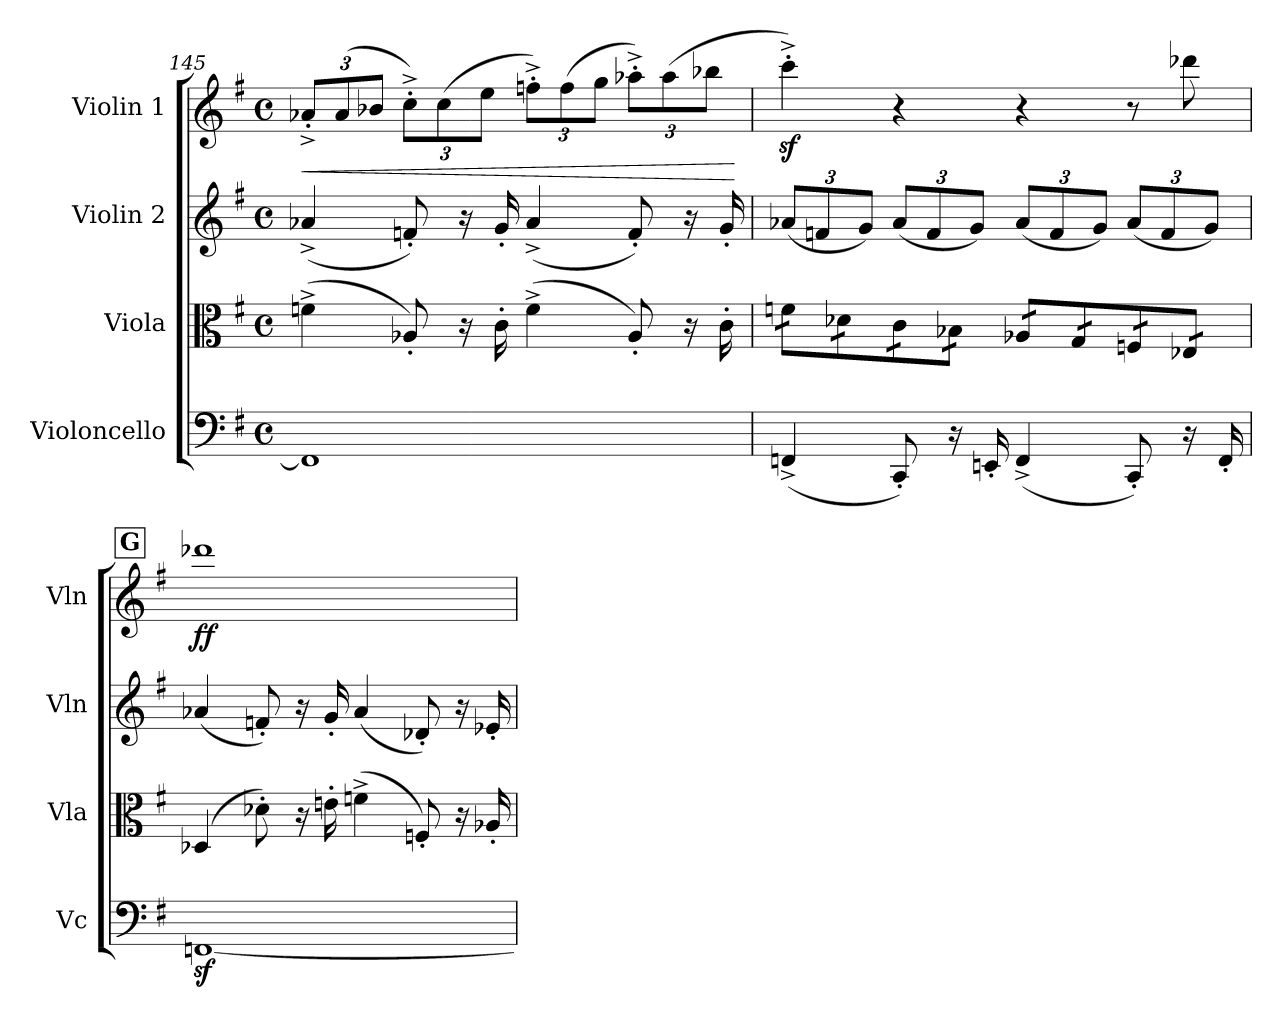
**kern	**kern	**kern	**kern	**dynam
*part4	*part3	*part2	*part1	*part1
*staff4	*staff3	*staff2	*staff1	*staff1
*I"Violoncello	*I"Viola	*I"Violin 2	*I"Violin 1	*
*I'Vc	*I'Vla	*I'Vln	*I'Vln	*
!!LO:LB:g=z
*clefF4	*clefC3	*clefG2	*clefG2	*
*k[f#]	*k[f#]	*k[f#]	*k[f#]	*
*M4/4	*M4/4	*M4/4	*M4/4	*
*met(c)	*met(c)	*met(c)	*met(c)	*
*	*	*	*Xbrackettup	*
=145	=145	=145	=145	=145
!	!	!	!	!LO:HP:b
1FF]	(4fn^\	(4a-X^/	12a-X'^/L	<
.	.	.	(12a-/	.
.	.	.	12b-X/J	.
.	8A-X'/)	8fn'/)	12cc'^\L)	.
.	.	.	(12cc\	.
.	16r	16r	.	.
.	.	.	12ee\J	.
.	16c'\	16g'/	.	.
.	(4f^\	(4a-^/	12ffn'^\L)	.
.	.	.	(12ff\	.
.	.	.	12gg\J	.
.	8A-'/)	8f'/)	12aa-X'^\L)	.
.	.	.	(12aa-\	.
.	16r	16r	.	.
.	.	.	12bb-X\J	.
.	16c'\	16g'/	.	.
.	.	.	.	[
=146	=146	=146	=146	=146
*	*	*Xbrackettup	*	*
*	*tremolo	*	*	*
(4FFn^/	16fn\LL	(12a-X/L	4cccz<'^\)	.
.	16fn\	.	.	.
.	.	12fn/	.	.
.	16d-X\	.	.	.
.	.	12g/J)	.	.
.	16d-X\	.	.	.
8CC'/)	16c\	(12a-/L	4r	.
.	16c\	.	.	.
.	.	12f/	.	.
16r	16B-X\	.	.	.
.	.	12g/J)	.	.
16EEn'/	16B-X\JJ	.	.	.
(4FF^/	16A-X/LL	(12a-/L	4r	.
.	16A-X/	.	.	.
.	.	12f/	.	.
.	16G/	.	.	.
.	.	12g/J)	.	.
.	16G/	.	.	.
8CC'/)	16Fn/	(12a-/L	8r	.
.	16Fn/	.	.	.
.	.	12f/	.	.
16r	16E-X/	.	8ddd-X\	.
.	.	12g/J)	.	.
16FF'/	16E-X/JJ	.	.	.
*	*Xtremolo	*	*	*
!!LO:REH:place=s1:a:B:cj:fs=14:t=G
=147	=147	=147	=147	=147
!	!	!	!	!LO:DY:b
[1FFnz<	(4D-X/	(4a-X/	1ddd-X	ff
.	8d-X'\)	8fn'/)	.	.
.	16r	16r	.	.
.	16en'\	16g'/	.	.
.	(4fn^\	(4a-/	.	.
.	8Fn'/)	8d-X'/)	.	.
.	16r	16r	.	.
.	16A-X'/	16e-X'/	.	.
=	=	=	=	=
*-	*-	*-	*-	*-
